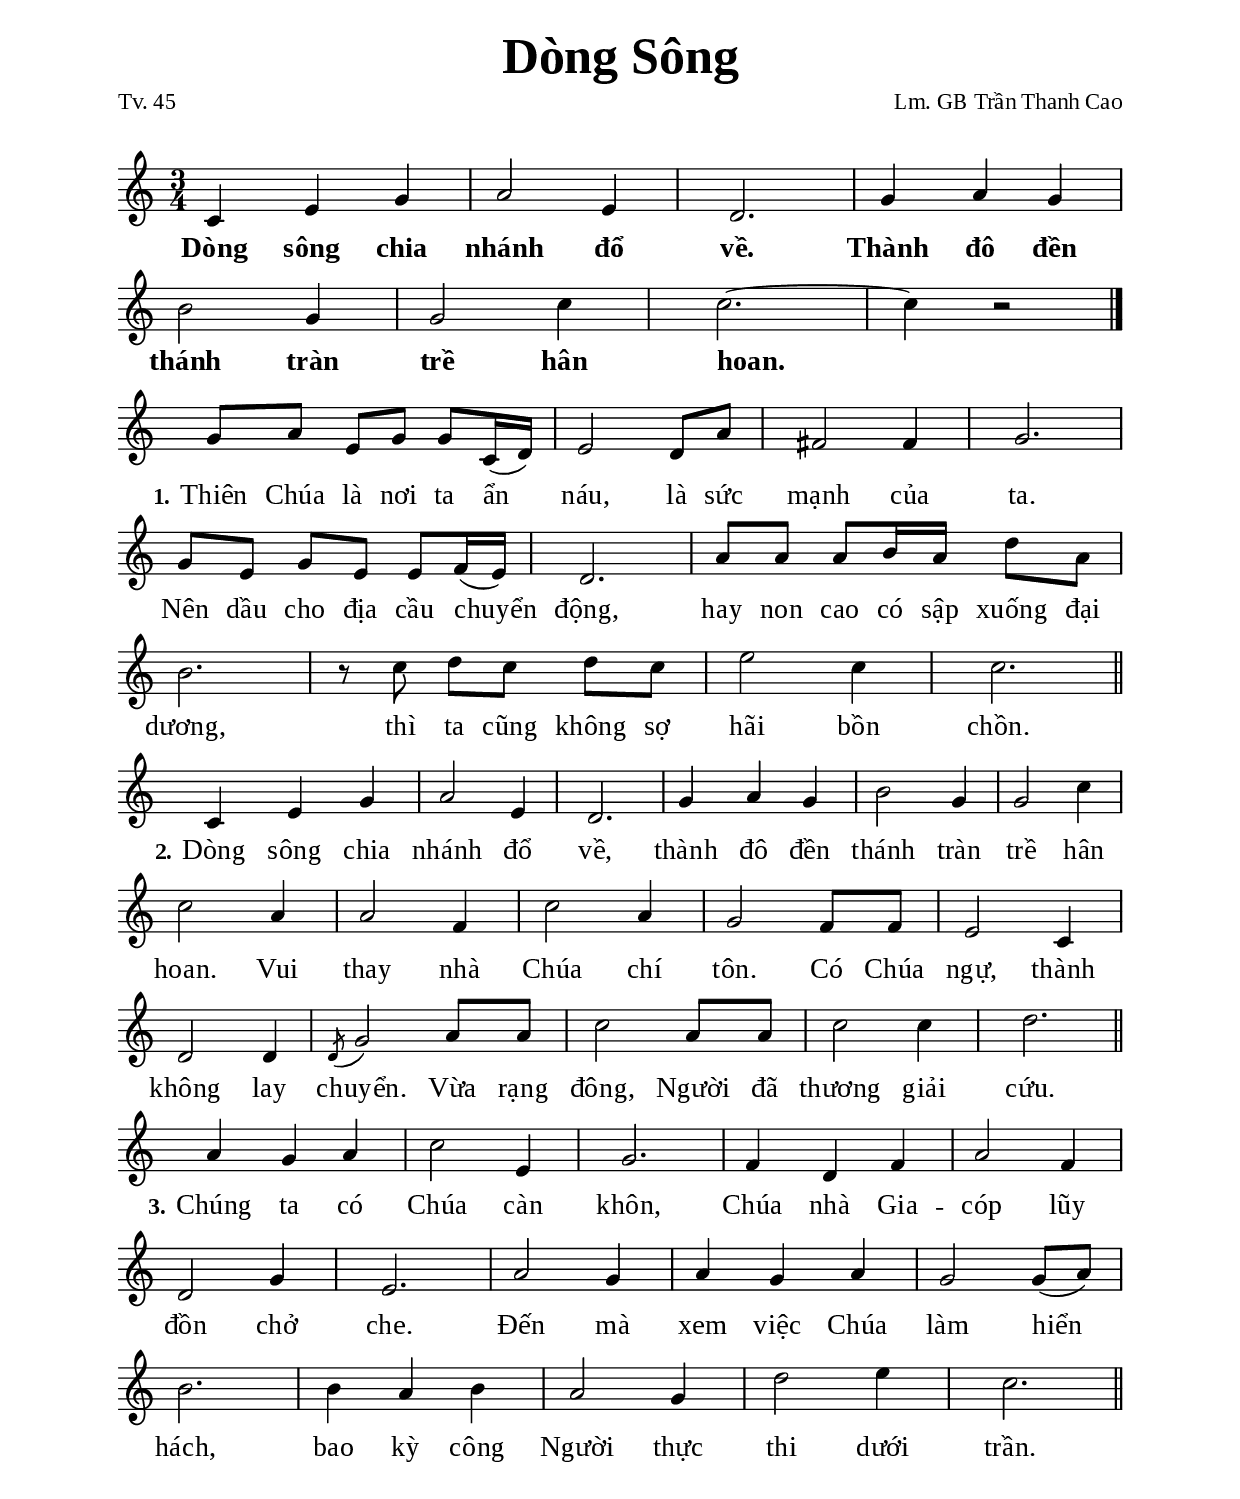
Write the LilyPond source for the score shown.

% Cài đặt chung
\version "2.22.1"
\include "english.ly"

\header {
  title = \markup { \fontsize #3 "Dòng Sông" }
  poet = "Tv. 45"
  composer = "Lm. GB Trần Thanh Cao"
  arranger = " "
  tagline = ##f
}

% Nhạc điệp khúc
nhacDiepKhucSop = \relative c' {
  c4 e g |
  a2 e4 |
  d2. |
  g4 a g |
  b2 g4 |
  g2 c4 |
  c2. ~ |
  c4 r2 \bar "|."
}

% Nhạc phiên khúc
nhacPhienKhucMot = \relative c'' {
  g8 a e g g c,16( d) |
  e2 d8 a' |
  fs2 fs4 |
  g2. |
  g8 e g e e f16( e) |
  d2. |
  a'8 a a b16 a d8 a |
  b2. |
  r8 c d c d c |
  e2 c4 |
  c2. \bar "||"
}

nhacPhienKhucHai = \relative c' {
  c4 e g |
  a2 e4 |
  d2. |
  g4 a g |
  b2 g4 |
  g2 c4 |
  c2 a4 |
  a2 f4 |
  c'2 a4 |
  g2 f8 f |
  e2 c4 |
  d2 d4 |
  \acciaccatura d8 g2 a8 a |
  c2 a8 a |
  c2 c4 |
  d2. \bar "||"
}

nhacPhienKhucBa = \relative c'' {
  a4 g a |
  c2 e,4 |
  g2. |
  f4 d f |
  a2 f4 |
  d2 g4 |
  e2. |
  a2 g4 |
  a g a |
  g2 g8( a) |
  b2. |
  b4 a b |
  a2 g4 |
  d'2 e4 |
  c2. \bar "||"
}

% Lời điệp khúc
loiDiepKhuc = \lyricmode {
  Dòng sông chia nhánh đổ về.
  Thành đô đền thánh tràn trề hân hoan.
}

% Lời phiên khúc
loiPhienKhucMot = \lyricmode {
  \set stanza = #"1."
  Thiên Chúa là nơi ta ẩn náu, là sức mạnh của ta.
  Nên dầu cho địa cầu chuyển động,
  hay non cao có sập xuống đại dương,
  thì ta cũng không sợ hãi bồn chồn.
}

loiPhienKhucHai = \lyricmode {
  \set stanza = #"2."
  Dòng sông chia nhánh đổ về,
  thành đô đền thánh tràn trề hân hoan.
  Vui thay nhà Chúa chí tôn.
  Có Chúa ngự, thành không lay chuyển.
  Vừa rạng đông, Người đã thương giải cứu.
}

loiPhienKhucBa = \lyricmode {
  \set stanza = #"3."
  Chúng ta có Chúa càn khôn,
  Chúa nhà Gia -- cóp lũy đồn chở che.
  Đến mà xem việc Chúa làm hiển hách,
  bao kỳ công Người thực thi dưới trần.
}


% Dàn trang
\paper {
  #(set-paper-size "a4")
  top-margin = 20\mm
  bottom-margin = 20\mm
  left-margin = 20\mm
  right-margin = 20\mm
  indent = #0
  #(define fonts
    (make-pango-font-tree
      "Liberation Serif"
      "Liberation Serif"
      "Liberation Serif"
      (/ 20 20)))
  page-count = #1
  system-system-spacing = #'((basic-distance . 11.5)
                             (minimum-distance . 11.5)
                             (padding . 1))
  score-system-spacing = #'((basic-distance . 11.5)
                             (minimum-distance . 11.5)
                             (padding . 1))
}

TongNhip = {
  \key c \major \time 3/4
  \set Timing.beamExceptions = #'()
  \set Timing.baseMoment = #(ly:make-moment 1/4)
  \set Timing.beatStructure = #'(1 1 1)
}

\score {
  \new ChoirStaff <<
    \new Staff = diepKhuc \with {
        \consists "Merge_rests_engraver"
        %\magnifyStaff #(magstep +1)
      }
      <<
      \new Voice = beSop {
        \key c \major \time 3/4 \nhacDiepKhucSop
      }
    >>
    \new Lyrics \with {
          \override VerticalAxisGroup.
            nonstaff-relatedstaff-spacing.padding = #1
          \override VerticalAxisGroup.
            nonstaff-unrelatedstaff-spacing.padding = #1
        }
        \lyricsto beSop \loiDiepKhuc
  >>
  \layout {
    \override Lyrics.LyricText.font-series = #'bold
    \override Lyrics.LyricText.font-size = #+2
    \override Lyrics.LyricSpace.minimum-distance = #3.5
    \override Score.BarNumber.break-visibility = ##(#f #f #f)
    \override Score.SpacingSpanner.uniform-stretching = ##t
  }
}

\score {
  \new ChoirStaff <<
    \new Staff = phienKhuc \with {
        %\magnifyStaff #(magstep +1)
      }
      <<
      \new Voice = beSop {
        \TongNhip \nhacPhienKhucMot
      }
    >>
    \new Lyrics \with {
          \override VerticalAxisGroup.
            nonstaff-relatedstaff-spacing.padding = #1
          \override VerticalAxisGroup.
            nonstaff-unrelatedstaff-spacing.padding = #1
        }
        \lyricsto beSop \loiPhienKhucMot
  >>
  \layout {
    \override Staff.TimeSignature.transparent = ##t
    \override Lyrics.LyricText.font-size = #+2
    \override Lyrics.LyricSpace.minimum-distance = #1.6
    \override Score.BarNumber.break-visibility = ##(#f #f #f)
    \override Score.SpacingSpanner.uniform-stretching = ##t
  }
}

\score {
  \new ChoirStaff <<
    \new Staff = phienKhuc \with {
        %\magnifyStaff #(magstep +1)
      }
      <<
      \new Voice = beSop {
        \TongNhip \nhacPhienKhucHai
      }
    >>
    \new Lyrics \with {
          \override VerticalAxisGroup.
            nonstaff-relatedstaff-spacing.padding = #1
          \override VerticalAxisGroup.
            nonstaff-unrelatedstaff-spacing.padding = #1
        }
        \lyricsto beSop \loiPhienKhucHai
  >>
  \layout {
    \override Staff.TimeSignature.transparent = ##t
    \override Lyrics.LyricText.font-size = #+2
    \override Lyrics.LyricSpace.minimum-distance = #2.0
    \override Score.BarNumber.break-visibility = ##(#f #f #f)
    \override Score.SpacingSpanner.uniform-stretching = ##t
  }
}

\score {
  \new ChoirStaff <<
    \new Staff = phienKhuc \with {
        %\magnifyStaff #(magstep +1)
      }
      <<
      \new Voice = beSop {
        \TongNhip \nhacPhienKhucBa
      }
    >>
    \new Lyrics \with {
          \override VerticalAxisGroup.
            nonstaff-relatedstaff-spacing.padding = #1.2
          \override VerticalAxisGroup.
            nonstaff-unrelatedstaff-spacing.padding = #1
        }
        \lyricsto beSop \loiPhienKhucBa
  >>
  \layout {
    \override Staff.TimeSignature.transparent = ##t
    \override Lyrics.LyricText.font-size = #+2
    \override Lyrics.LyricSpace.minimum-distance = #2.5
    \override Score.BarNumber.break-visibility = ##(#f #f #f)
    \override Score.SpacingSpanner.uniform-stretching = ##t
  }
}
